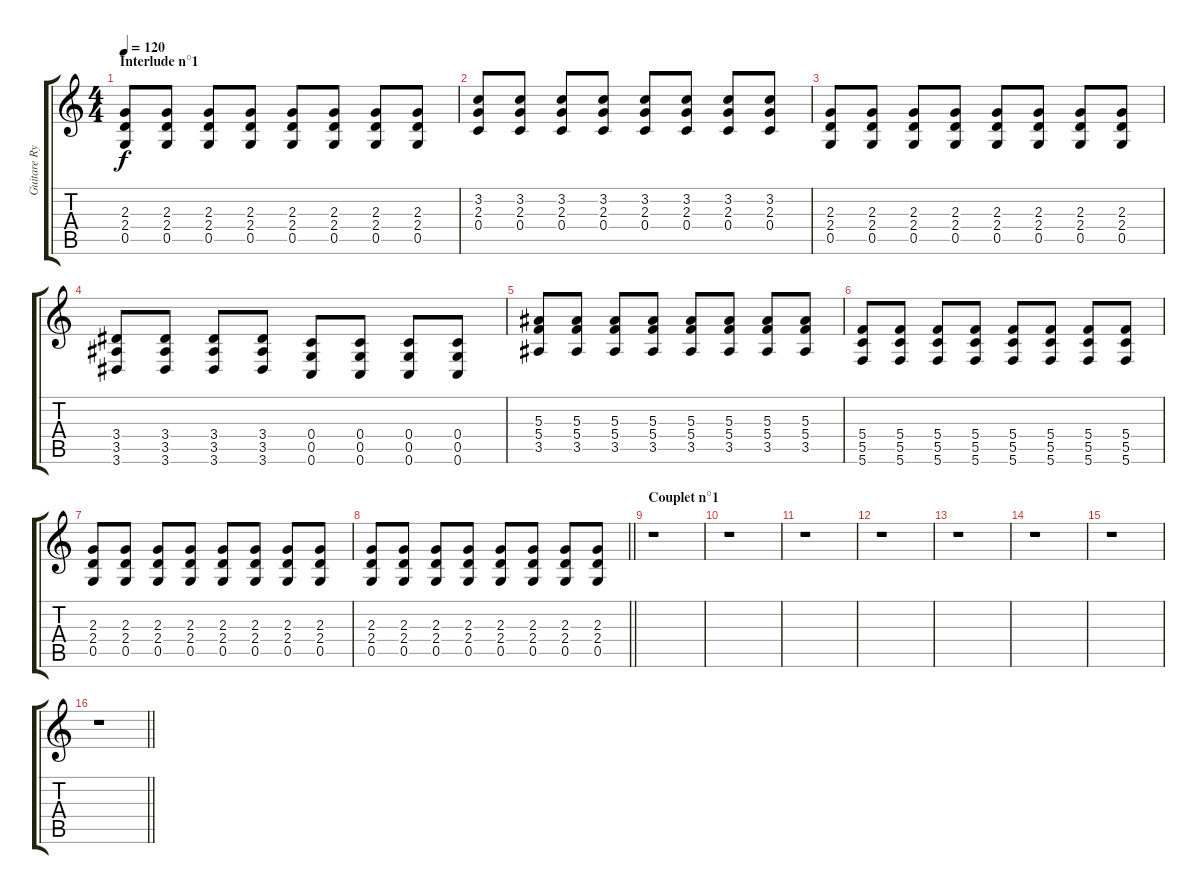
\track ("Guitare Rythmique" "Guitare Ry") {instrument distortionguitar}
\staff {score tabs}
\tuning (D4 A3 F3 C3 G2 C2) {hide}
\ts (4 4)
\section ("" "Interlude n°1")
\tempo 120
\clef g2
\ks c
(2.3 2.4 0.5).8{dy f} (2.3 2.4 0.5).8 (2.3 2.4 0.5).8 (2.3 2.4 0.5).8 (2.3 2.4 0.5).8 (2.3 2.4 0.5).8 (2.3 2.4 0.5).8 (2.3 2.4 0.5).8 |
(3.2 2.3 0.4).8 (3.2 2.3 0.4).8 (3.2 2.3 0.4).8 (3.2 2.3 0.4).8 (3.2 2.3 0.4).8 (3.2 2.3 0.4).8 (3.2 2.3 0.4).8 (3.2 2.3 0.4).8 |
(2.3 2.4 0.5).8 (2.3 2.4 0.5).8 (2.3 2.4 0.5).8 (2.3 2.4 0.5).8 (2.3 2.4 0.5).8 (2.3 2.4 0.5).8 (2.3 2.4 0.5).8 (2.3 2.4 0.5).8 |
(3.4 3.5 3.6).8 (3.4 3.5 3.6).8 (3.4 3.5 3.6).8 (3.4 3.5 3.6).8 (0.4 0.5 0.6).8 (0.4 0.5 0.6).8 (0.4 0.5 0.6).8 (0.4 0.5 0.6).8 |
(5.3 5.4 3.5).8 (5.3 5.4 3.5).8 (5.3 5.4 3.5).8 (5.3 5.4 3.5).8 (5.3 5.4 3.5).8 (5.3 5.4 3.5).8 (5.3 5.4 3.5).8 (5.3 5.4 3.5).8 |
(5.4 5.5 5.6).8 (5.4 5.5 5.6).8 (5.4 5.5 5.6).8 (5.4 5.5 5.6).8 (5.4 5.5 5.6).8 (5.4 5.5 5.6).8 (5.4 5.5 5.6).8 (5.4 5.5 5.6).8 |
(2.3 2.4 0.5).8 (2.3 2.4 0.5).8 (2.3 2.4 0.5).8 (2.3 2.4 0.5).8 (2.3 2.4 0.5).8 (2.3 2.4 0.5).8 (2.3 2.4 0.5).8 (2.3 2.4 0.5).8 |
\barLineRight lightlight
(2.3 2.4 0.5).8 (2.3 2.4 0.5).8 (2.3 2.4 0.5).8 (2.3 2.4 0.5).8 (2.3 2.4 0.5).8 (2.3 2.4 0.5).8 (2.3 2.4 0.5).8 (2.3 2.4 0.5).8 |
\section ("" "Couplet n°1")
r.1 |
r.1 |
r.1 |
r.1 |
r.1 |
r.1 |
r.1 |
\barLineRight lightlight
r.1
